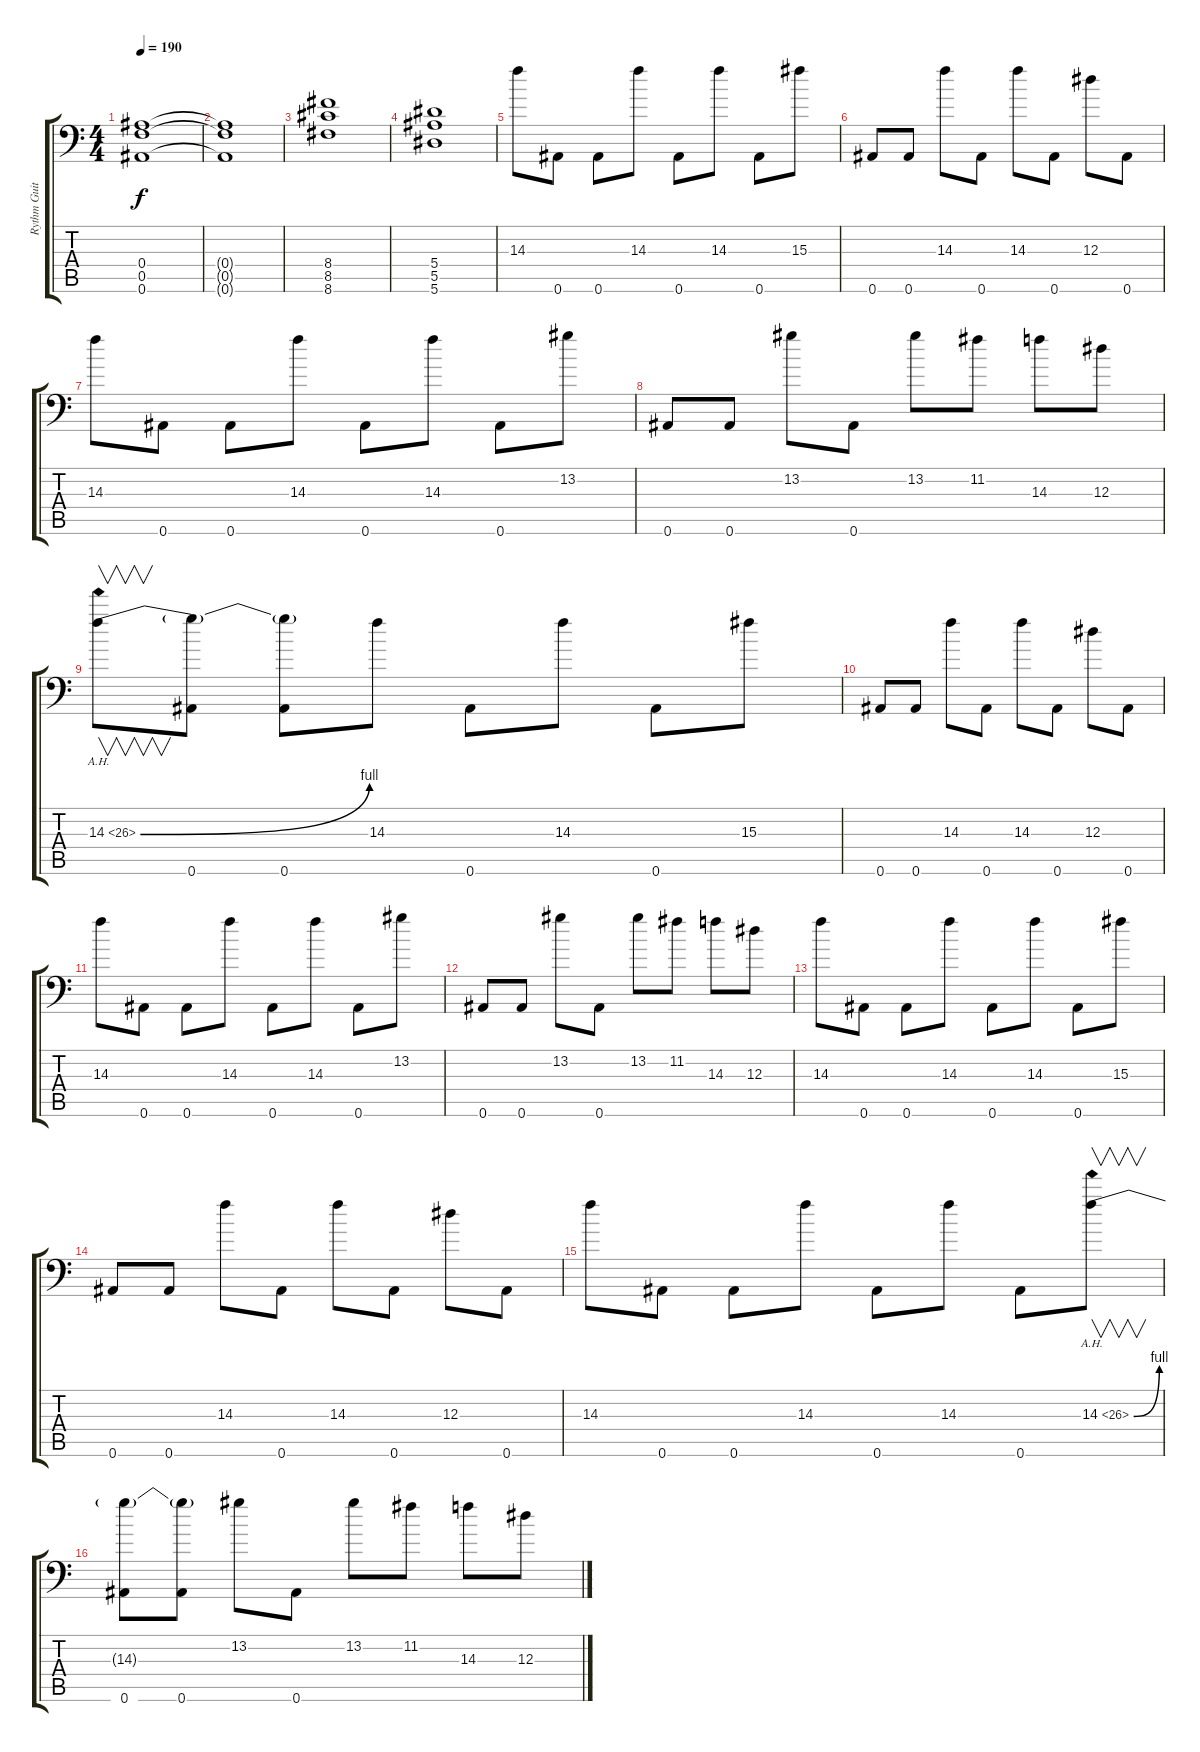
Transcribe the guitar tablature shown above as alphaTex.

\track ("Rythm Guitar #1" "Rythm Guit") {instrument distortionguitar}
\staff {score tabs}
\tuning (C4 G3 Eb3 Bb2 F2 Bb1) {hide}
\ts (4 4)
\tempo 190
\clef f4
\ks c
(0.4 0.5 0.6).1{dy f} |
(0.4{t} 0.5{t} 0.6{t}).1 |
(8.4 8.5 8.6).1 |
(5.4 5.5 5.6).1 |
14.3.8 0.6.8 0.6.8 14.3.8 0.6.8 14.3.8 0.6.8 15.3.8 |
0.6.8 0.6.8 14.3.8 0.6.8 14.3.8 0.6.8 12.3.8 0.6.8 |
14.3.8 0.6.8 0.6.8 14.3.8 0.6.8 14.3.8 0.6.8 13.2.8 |
0.6.8 0.6.8 13.2.8 0.6.8 13.2.8 11.2.8 14.3.8 12.3.8 |
14.3{be (bend 0 0 60 4) ah 12}.8{v} (14.3{t} 0.6).8 (14.3{t} 0.6).8 14.3.8 0.6.8 14.3.8 0.6.8 15.3.8 |
0.6.8 0.6.8 14.3.8 0.6.8 14.3.8 0.6.8 12.3.8 0.6.8 |
14.3.8 0.6.8 0.6.8 14.3.8 0.6.8 14.3.8 0.6.8 13.2.8 |
0.6.8 0.6.8 13.2.8 0.6.8 13.2.8 11.2.8 14.3.8 12.3.8 |
14.3.8 0.6.8 0.6.8 14.3.8 0.6.8 14.3.8 0.6.8 15.3.8 |
0.6.8 0.6.8 14.3.8 0.6.8 14.3.8 0.6.8 12.3.8 0.6.8 |
14.3.8 0.6.8 0.6.8 14.3.8 0.6.8 14.3.8 0.6.8 14.3{be (bend 0 0 60 4) ah 12}.8{v} |
(14.3{t} 0.6).8 (14.3{t} 0.6).8 13.2.8 0.6.8 13.2.8 11.2.8 14.3.8 12.3.8
